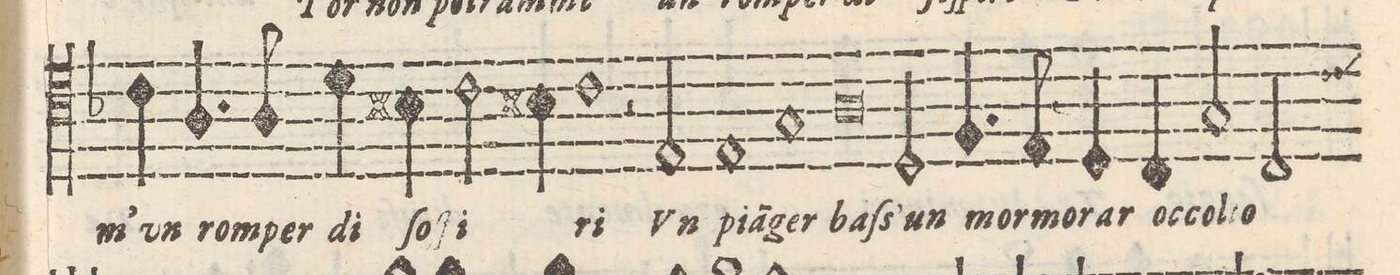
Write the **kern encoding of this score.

**kern	**text
*I"TENORE	*
*clefC4	*
*k[b-]	*
*met(C)	*
*M2/1	*
4c\	-m'vn
4.A/	rom-
8A/	-per
4d\	di
=12-	=12-
4Bn\	ſo-
2c\	-ſpi-
4Bn\	.
1c	-ri
=13-	=13-
2r	.
2E/	Vn
1E	piã(n)-
=14-	=14-
1G	-ger
0A	baſ-
=15-	=15-
2D/	-s'un
4.F/	mor-
8E/	-mo-
=16-	=16-
4D/	-rar
4C/	oc-
2G/	-col-
2C/	-to
*-	*-
